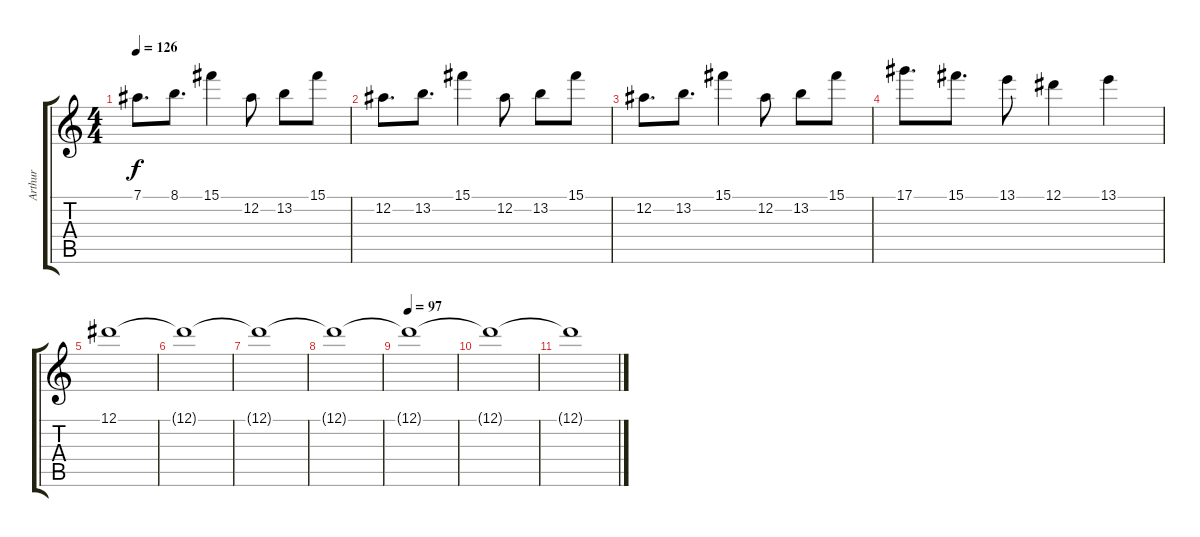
\track ("Arthur" "Arthur") {instrument distortionguitar}
\staff {score tabs}
\tuning (Eb4 Bb3 Gb3 Db3 Ab2 Eb2) {hide}
\ts (4 4)
\tempo 126
\clef g2
\ks c
7.1.8{d dy f} 8.1.8{d} 15.1.4 12.2.8 13.2.8 15.1.8 |
12.2.8{d} 13.2.8{d} 15.1.4 12.2.8 13.2.8 15.1.8 |
12.2.8{d} 13.2.8{d} 15.1.4 12.2.8 13.2.8 15.1.8 |
17.1.8{d} 15.1.8{d} 13.1.8 12.1.4 13.1.4 |
12.1.1{volume 5} |
12.1{t}.1 |
12.1{t}.1 |
12.1{t}.1 |
\tempo 97
12.1{t}.1{volume 0} |
12.1{t}.1 |
12.1{t}.1
